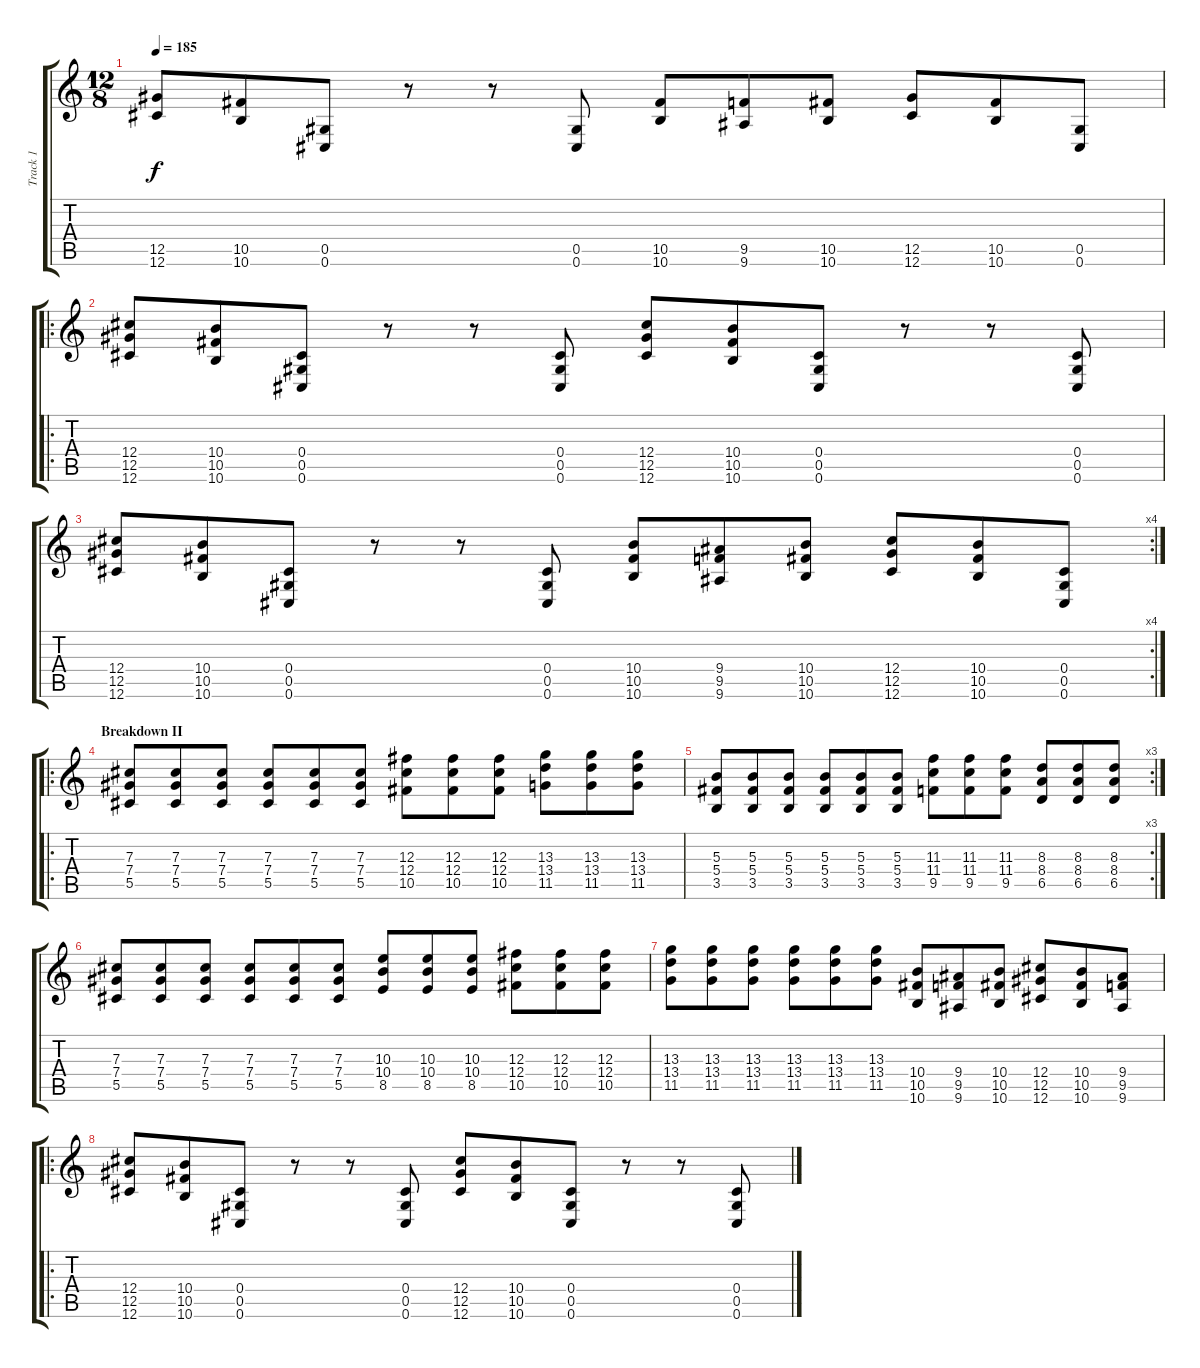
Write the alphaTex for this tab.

\track ("Track 1" "Track 1") {instrument distortionguitar}
\staff {score tabs}
\tuning (Eb4 Bb3 Gb3 Db3 Ab2 Db2) {hide}
\ts (12 8)
\tempo 185
\clef g2
\ks c
(12.5 12.6).8{dy f} (10.5 10.6).8 (0.5 0.6).8 r.8 r.8 (0.5 0.6).8 (10.5 10.6).8 (9.5 9.6).8 (10.5 10.6).8 (12.5 12.6).8 (10.5 10.6).8 (0.5 0.6).8 |
\ro
(12.4 12.5 12.6).8 (10.4 10.5 10.6).8 (0.4 0.5 0.6).8 r.8 r.8 (0.4 0.5 0.6).8 (12.4 12.5 12.6).8 (10.4 10.5 10.6).8 (0.4 0.5 0.6).8 r.8 r.8 (0.4 0.5 0.6).8 |
\rc 4
(12.4 12.5 12.6).8 (10.4 10.5 10.6).8 (0.4 0.5 0.6).8 r.8 r.8 (0.4 0.5 0.6).8 (10.4 10.5 10.6).8 (9.4 9.5 9.6).8 (10.4 10.5 10.6).8 (12.4 12.5 12.6).8 (10.4 10.5 10.6).8 (0.4 0.5 0.6).8 |
\ro
\section ("" "Breakdown II")
(7.3 7.4 5.5).8 (7.3 7.4 5.5).8 (7.3 7.4 5.5).8 (7.3 7.4 5.5).8 (7.3 7.4 5.5).8 (7.3 7.4 5.5).8 (12.3 12.4 10.5).8 (12.3 12.4 10.5).8 (12.3 12.4 10.5).8 (13.3 13.4 11.5).8 (13.3 13.4 11.5).8 (13.3 13.4 11.5).8 |
\rc 3
(5.3 5.4 3.5).8 (5.3 5.4 3.5).8 (5.3 5.4 3.5).8 (5.3 5.4 3.5).8 (5.3 5.4 3.5).8 (5.3 5.4 3.5).8 (11.3 11.4 9.5).8 (11.3 11.4 9.5).8 (11.3 11.4 9.5).8 (8.3 8.4 6.5).8 (8.3 8.4 6.5).8 (8.3 8.4 6.5).8 |
(7.3 7.4 5.5).8 (7.3 7.4 5.5).8 (7.3 7.4 5.5).8 (7.3 7.4 5.5).8 (7.3 7.4 5.5).8 (7.3 7.4 5.5).8 (10.3 10.4 8.5).8 (10.3 10.4 8.5).8 (10.3 10.4 8.5).8 (12.3 12.4 10.5).8 (12.3 12.4 10.5).8 (12.3 12.4 10.5).8 |
(13.3 13.4 11.5).8 (13.3 13.4 11.5).8 (13.3 13.4 11.5).8 (13.3 13.4 11.5).8 (13.3 13.4 11.5).8 (13.3 13.4 11.5).8 (10.4 10.5 10.6).8 (9.4 9.5 9.6).8 (10.4 10.5 10.6).8 (12.4 12.5 12.6).8 (10.4 10.5 10.6).8 (9.4 9.5 9.6).8 |
\ro
(12.4 12.5 12.6).8 (10.4 10.5 10.6).8 (0.4 0.5 0.6).8 r.8 r.8 (0.4 0.5 0.6).8 (12.4 12.5 12.6).8 (10.4 10.5 10.6).8 (0.4 0.5 0.6).8 r.8 r.8 (0.4 0.5 0.6).8
